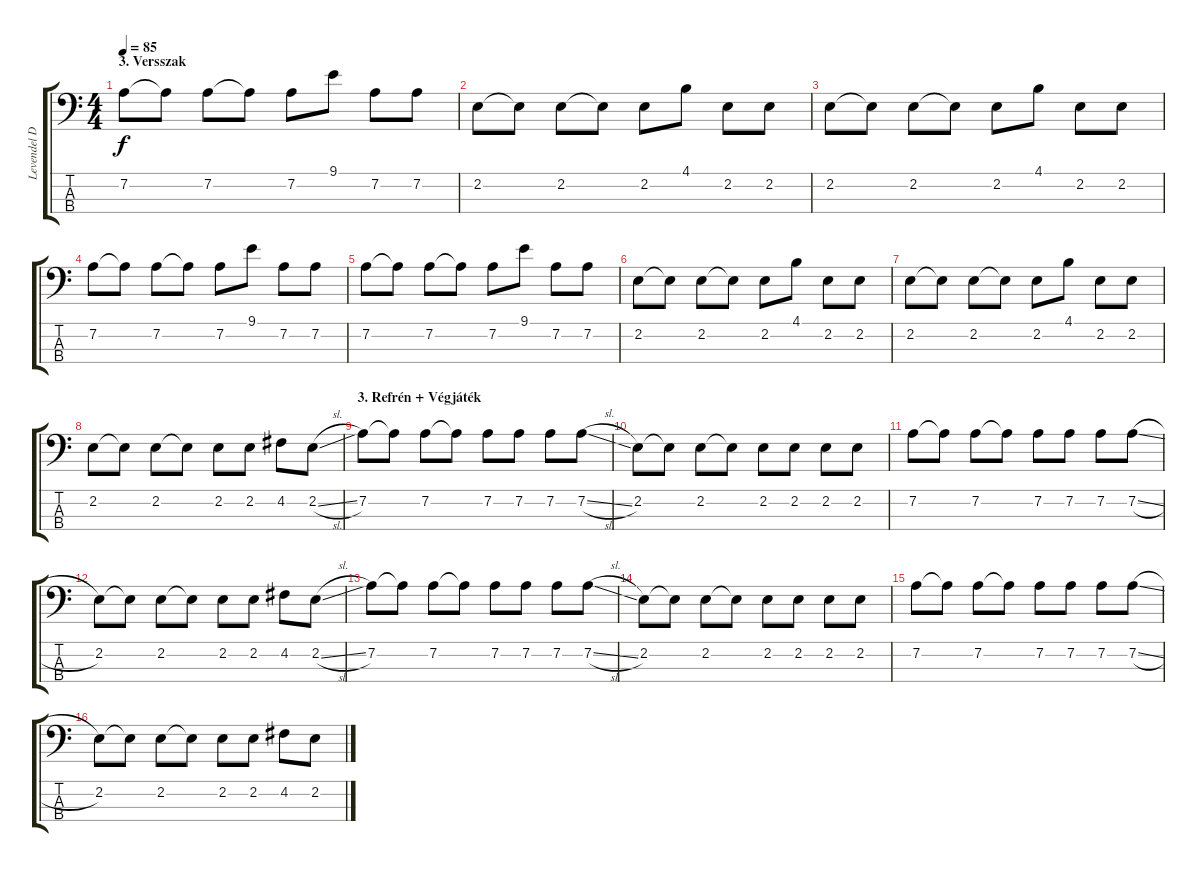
\track ("Levendel Dávid - Basszus" "Levendel D") {instrument electricbassfinger}
\staff {score tabs}
\tuning (G2 D2 A1 E1) {hide}
\ts (4 4)
\section ("" "3. Versszak")
\tempo 85
\clef f4
\ks c
7.2.8{dy f} 7.2{t}.8 7.2.8 7.2{t}.8 7.2.8 9.1.8 7.2.8 7.2.8 |
2.2.8 2.2{t}.8 2.2.8 2.2{t}.8 2.2.8 4.1.8 2.2.8 2.2.8 |
2.2.8 2.2{t}.8 2.2.8 2.2{t}.8 2.2.8 4.1.8 2.2.8 2.2.8 |
7.2.8 7.2{t}.8 7.2.8 7.2{t}.8 7.2.8 9.1.8 7.2.8 7.2.8 |
7.2.8 7.2{t}.8 7.2.8 7.2{t}.8 7.2.8 9.1.8 7.2.8 7.2.8 |
2.2.8 2.2{t}.8 2.2.8 2.2{t}.8 2.2.8 4.1.8 2.2.8 2.2.8 |
2.2.8 2.2{t}.8 2.2.8 2.2{t}.8 2.2.8 4.1.8 2.2.8 2.2.8 |
2.2.8 2.2{t}.8 2.2.8 2.2{t}.8 2.2.8 2.2.8 4.2.8 2.2{sl}.8 |
\section ("" "3. Refrén + Végjáték")
7.2.8 7.2{t}.8 7.2.8 7.2{t}.8 7.2.8 7.2.8 7.2.8 7.2{sl}.8 |
2.2.8 2.2{t}.8 2.2.8 2.2{t}.8 2.2.8 2.2.8 2.2.8 2.2.8 |
7.2.8 7.2{t}.8 7.2.8 7.2{t}.8 7.2.8 7.2.8 7.2.8 7.2{sl}.8 |
2.2.8 2.2{t}.8 2.2.8 2.2{t}.8 2.2.8 2.2.8 4.2.8 2.2{sl}.8 |
7.2.8 7.2{t}.8 7.2.8 7.2{t}.8 7.2.8 7.2.8 7.2.8 7.2{sl}.8 |
2.2.8 2.2{t}.8 2.2.8 2.2{t}.8 2.2.8 2.2.8 2.2.8 2.2.8 |
7.2.8 7.2{t}.8 7.2.8 7.2{t}.8 7.2.8 7.2.8 7.2.8 7.2{sl}.8 |
2.2.8 2.2{t}.8 2.2.8 2.2{t}.8 2.2.8 2.2.8 4.2.8 2.2{sl}.8
